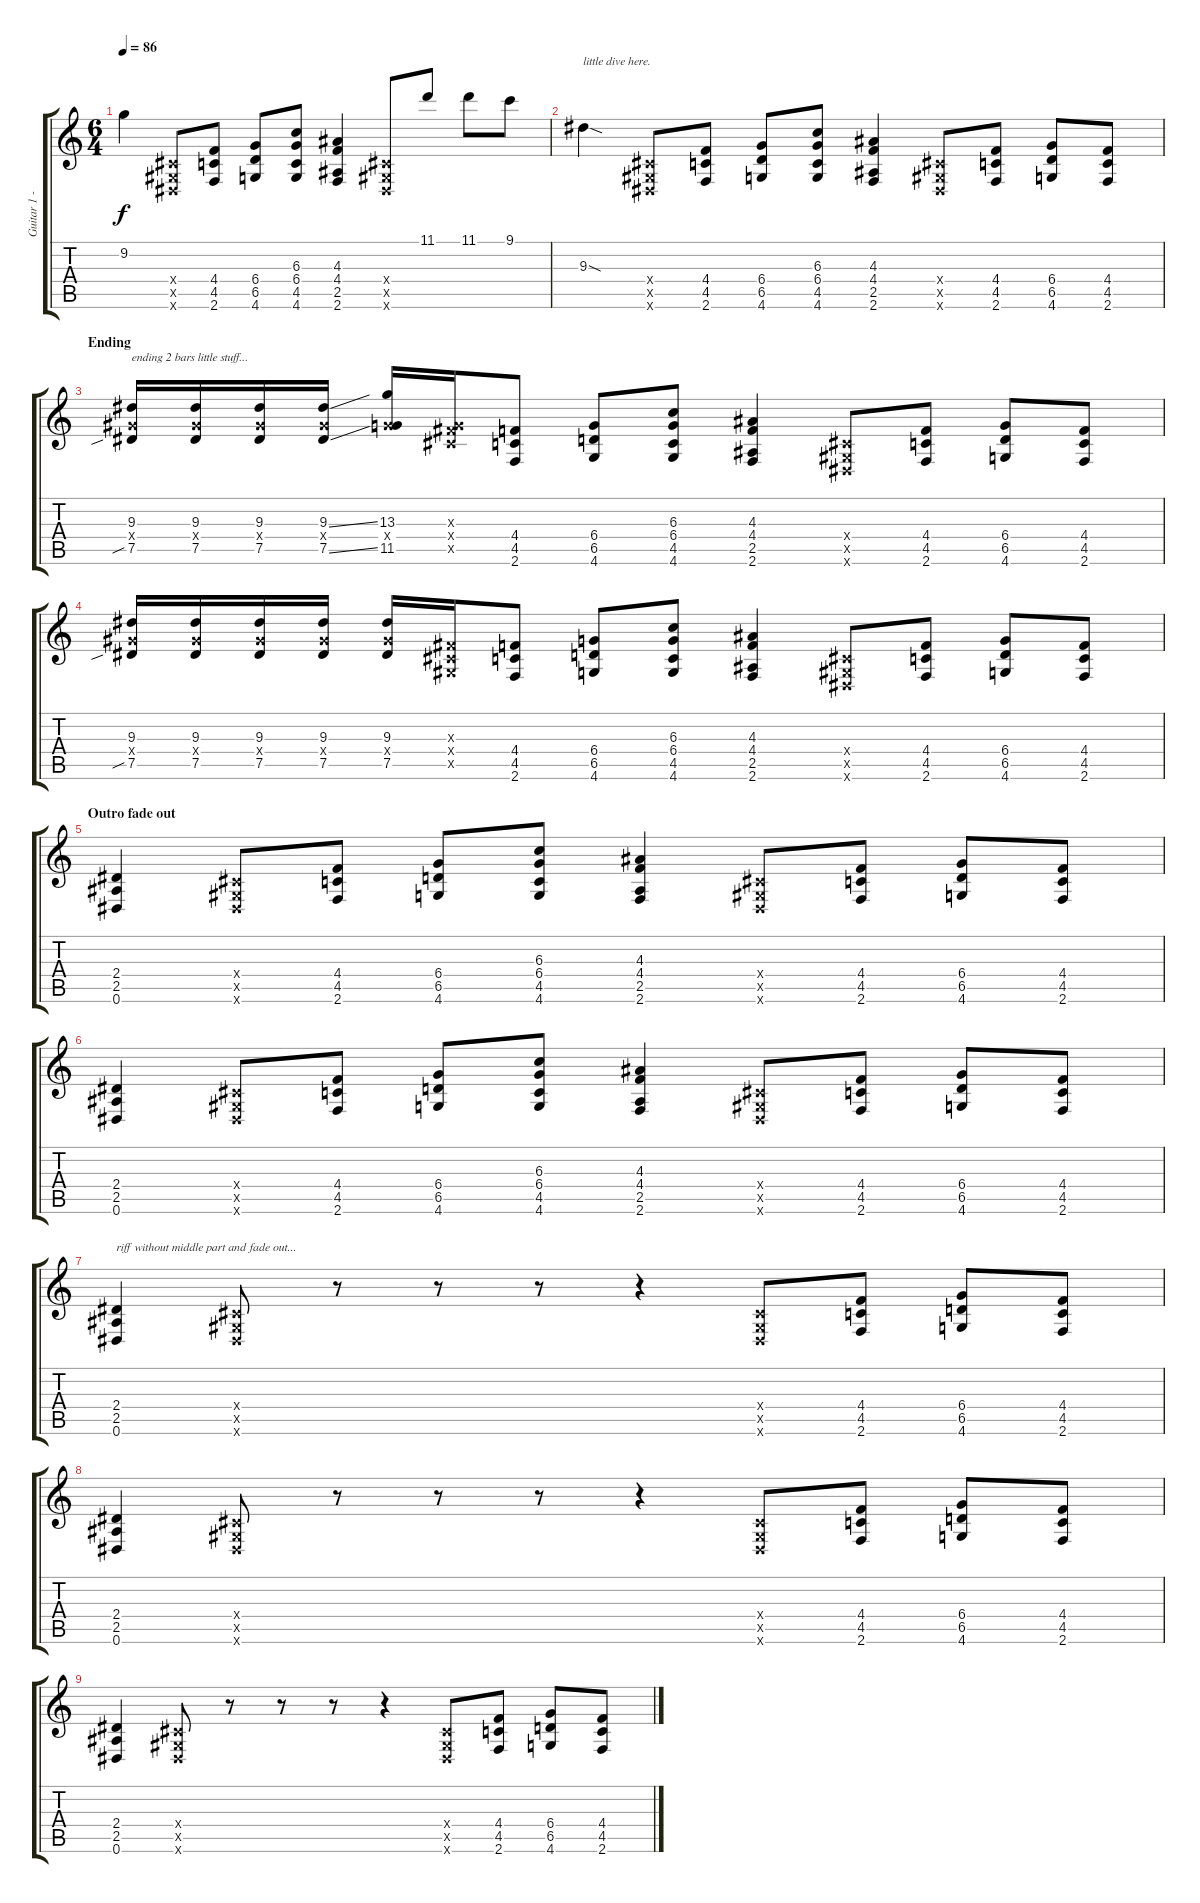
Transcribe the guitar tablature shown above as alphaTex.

\track ("Guitar 1 - Eb" "Guitar 1 -") {instrument distortionguitar}
\staff {score tabs}
\tuning (Eb4 Bb3 Gb3 Db3 Ab2 Eb2) {hide}
\ts (6 4)
\tempo 86
\clef g2
\ks c
9.2.4{dy f} (0.4{x} 0.5{x} 0.6{x}).8 (4.4 4.5 2.6).8 (6.4 6.5 4.6).8 (6.3 6.4 4.5 4.6).8 (4.3 4.4 2.5 2.6).4 (0.4{x} 0.5{x} 0.6{x}).8 11.1.8 11.1.8 9.1.8 |
9.3{sod}.4{txt "little dive here."} (0.4{x} 0.5{x} 0.6{x}).8 (4.4 4.5 2.6).8 (6.4 6.5 4.6).8 (6.3 6.4 4.5 4.6).8 (4.3 4.4 2.5 2.6).4 (0.4{x} 0.5{x} 0.6{x}).8 (4.4 4.5 2.6).8 (6.4 6.5 4.6).8 (4.4 4.5 2.6).8 |
\section ("" "Ending")
(9.3 7.4{x} 7.5{sib}).16{txt "ending 2 bars little stuff..."} (9.3 7.4{x} 7.5).16 (9.3 7.4{x} 7.5).16 (9.3{ss} 7.4{x} 7.5{ss}).16 (13.3 7.4{x} 11.5).16 (0.3{x} 0.4{x} 11.5{x}).16 (4.4 4.5 2.6).8 (6.4 6.5 4.6).8 (6.3 6.4 4.5 4.6).8 (4.3 4.4 2.5 2.6).4 (0.4{x} 0.5{x} 0.6{x}).8 (4.4 4.5 2.6).8 (6.4 6.5 4.6).8 (4.4 4.5 2.6).8 |
(9.3 7.4{x} 7.5{sib}).16 (9.3 7.4{x} 7.5).16 (9.3 7.4{x} 7.5).16 (9.3 7.4{x} 7.5).16 (9.3 7.4{x} 7.5).16 (0.3{x} 0.4{x} 0.5{x}).16 (4.4 4.5 2.6).8 (6.4 6.5 4.6).8 (6.3 6.4 4.5 4.6).8 (4.3 4.4 2.5 2.6).4 (0.4{x} 0.5{x} 0.6{x}).8 (4.4 4.5 2.6).8 (6.4 6.5 4.6).8 (4.4 4.5 2.6).8 |
\section ("" "Outro fade out")
(2.4 2.5 0.6).4 (0.4{x} 0.5{x} 0.6{x}).8 (4.4 4.5 2.6).8 (6.4 6.5 4.6).8 (6.3 6.4 4.5 4.6).8 (4.3 4.4 2.5 2.6).4 (0.4{x} 0.5{x} 0.6{x}).8 (4.4 4.5 2.6).8 (6.4 6.5 4.6).8 (4.4 4.5 2.6).8 |
(2.4 2.5 0.6).4 (0.4{x} 0.5{x} 0.6{x}).8 (4.4 4.5 2.6).8 (6.4 6.5 4.6).8 (6.3 6.4 4.5 4.6).8 (4.3 4.4 2.5 2.6).4 (0.4{x} 0.5{x} 0.6{x}).8 (4.4 4.5 2.6).8 (6.4 6.5 4.6).8 (4.4 4.5 2.6).8 |
(2.4 2.5 0.6).4{txt "riff without middle part and fade out..."} (0.4{x} 0.5{x} 0.6{x}).8 r.8 r.8 r.8 r.4 (0.4{x} 0.5{x} 0.6{x}).8 (4.4 4.5 2.6).8 (6.4 6.5 4.6).8 (4.4 4.5 2.6).8 |
(2.4 2.5 0.6).4 (0.4{x} 0.5{x} 0.6{x}).8 r.8 r.8 r.8 r.4 (0.4{x} 0.5{x} 0.6{x}).8 (4.4 4.5 2.6).8 (6.4 6.5 4.6).8 (4.4 4.5 2.6).8 |
(2.4 2.5 0.6).4 (0.4{x} 0.5{x} 0.6{x}).8 r.8 r.8 r.8 r.4 (0.4{x} 0.5{x} 0.6{x}).8 (4.4 4.5 2.6).8 (6.4 6.5 4.6).8 (4.4 4.5 2.6).8
